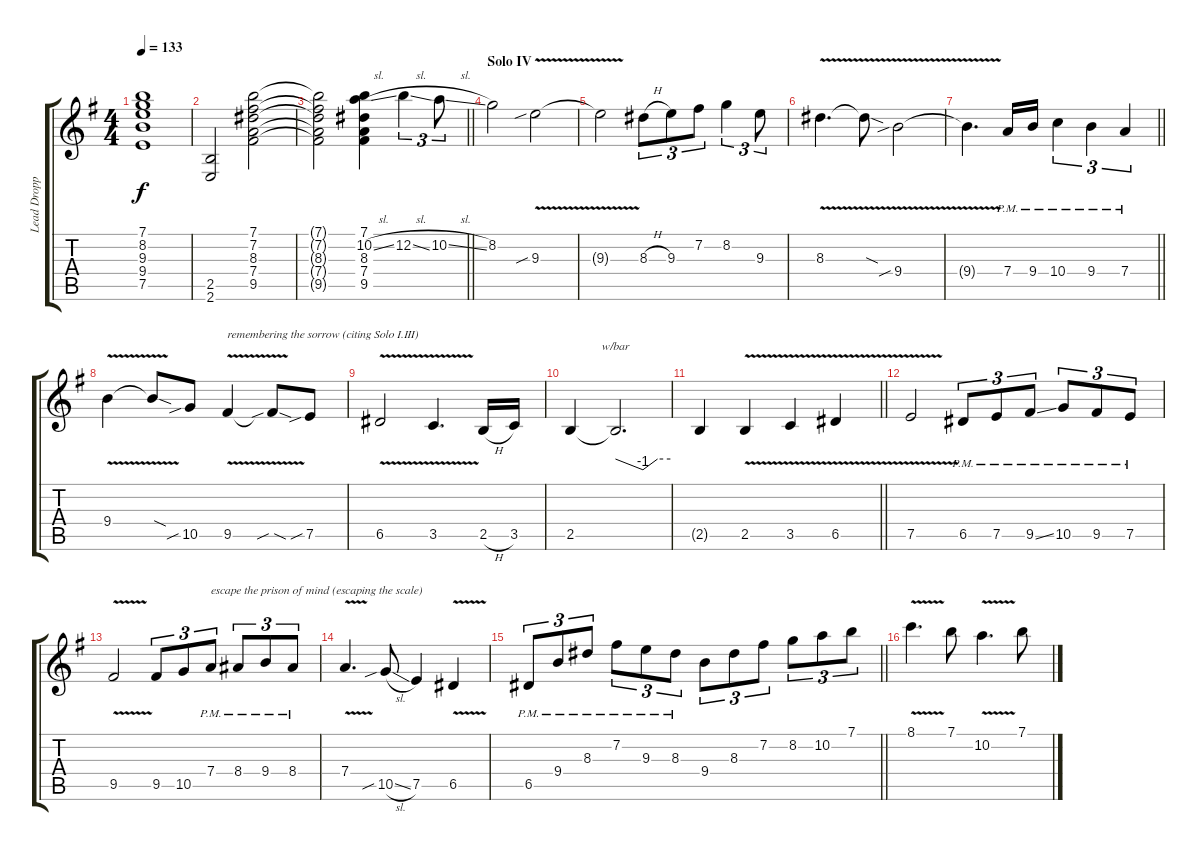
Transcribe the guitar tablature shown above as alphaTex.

\track ("Lead Dropped D " "Lead Dropp") {instrument distortionguitar}
\staff {score tabs}
\tuning (E4 B3 G3 D3 A2 D2) {hide}
\ts (4 4)
\tempo 133
\clef g2
\ks eminor
(7.1{t} 8.2{t} 9.3{t} 9.4{t} 7.5{t}).1{dy f} |
(2.5 2.6).2 (7.1 7.2 8.3 7.4 9.5).2 |
\barLineRight lightlight
(7.1{t} 7.2{t} 8.3{t} 7.4{t} 9.5{t}).2 (7.1 10.2{sl} 8.3 7.4 9.5).4 12.2{sl}.4{tu (3 2) balance 8} 10.2{sl}.8{tu (3 2)} |
\section ("" "Solo IV")
8.2.2{instrument overdrivenguitar} 9.3{v sib}.2 |
9.3{t}.2 8.3{h}.8{tu (3 2)} 9.3.8{tu (3 2)} 7.2.8{tu (3 2)} 8.2.4{tu (3 2)} 9.3.8{tu (3 2)} |
8.3{v}.4{d} 8.3{sod t}.8 9.4{v sib}.2 |
\barLineRight lightlight
9.4{t}.4{d} 7.4{pm}.16 9.4{pm}.16 10.4{pm}.4{tu (3 2)} 9.4{pm}.4{tu (3 2)} 7.4{pm}.4{tu (3 2)} |
9.4{v}.4 9.4{sod t}.8 10.5{sib}.8 9.5{v}.4{txt "remembering the sorrow (citing Solo I.III)"} 9.5{sib sod t}.8 7.5{sib}.8 |
6.5{v}.2 3.5{v}.4{d} 2.5{h}.16 3.5.16 |
2.5.4 2.5{t}.2{d tbe (custom default 0 0 30 -4 46 0 60 0)} |
\barLineRight lightlight
2.5{t}.4 2.5{v}.4 3.5{v}.4 6.5{v}.4 |
7.5{v}.2 6.5{pm}.8{tu (3 2)} 7.5{pm}.8{tu (3 2)} 9.5{ss pm}.8{tu (3 2)} 10.5{pm}.8{tu (3 2)} 9.5{pm}.8{tu (3 2)} 7.5{pm}.8{tu (3 2)} |
9.5{v}.2 9.5.8{tu (3 2)} 10.5.8{tu (3 2)} 7.4{pm}.8{tu (3 2) txt "escape the prison of mind (escaping the scale)"} 8.4{pm}.8{tu (3 2)} 9.4{pm}.8{tu (3 2)} 8.4{pm}.8{tu (3 2)} |
7.4{v}.4{d} 10.5{sib sl}.8 7.5.4 6.5{v}.4 |
\barLineRight lightlight
6.5{pm}.8{tu (3 2)} 9.4{pm}.8{tu (3 2)} 8.3{pm}.8{tu (3 2)} 7.2{pm}.8{tu (3 2)} 9.3{pm}.8{tu (3 2)} 8.3{pm}.8{tu (3 2)} 9.4.8{tu (3 2)} 8.3.8{tu (3 2)} 7.2.8{tu (3 2)} 8.2.8{tu (3 2)} 10.2.8{tu (3 2)} 7.1.8{tu (3 2)} |
8.1{v}.4{d} 7.1.8 10.2{v}.4{d} 7.1.8
